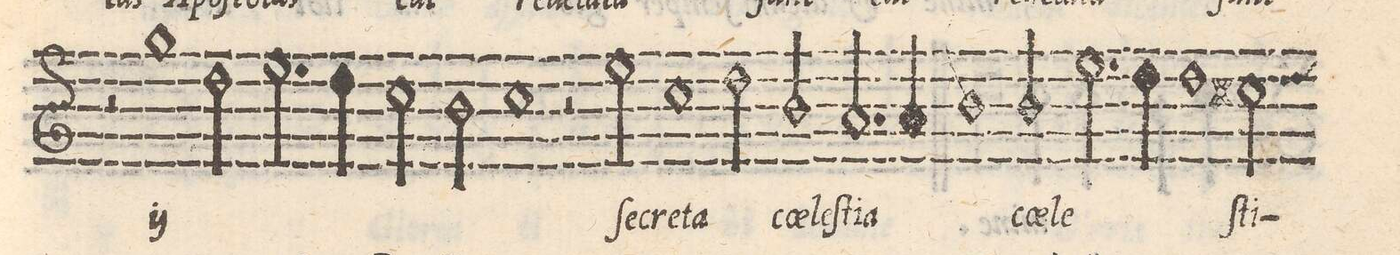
**kern	**text
*I"CANTVS	*
*clefG2	*
*k[]	*
*met(C|)	*
*M2/1	*
=45-	=45-
2r	.
*	*ij
1gg\	cu-
=46-	=46-
2dd\	-i
2.ee\	re-
4dd\	-ve-
=47-	=47-
2cc\	-la
2bny\	ta
1cc	sunt
*	*Xij
=48-	=48-
2r	.
2ee\	ſe-
1cc	-cre-
=49-	=49-
2dd\	-ta
2bny/	cœ-
2.a/	-leſ-
4a/	-ti-
=50-	=50-
1bny	-a
2bny/	cœ-
2.ee\	-le-
=51-	=51-
4dd\	.
1dd	.
*custos:dd	*
2cc#X\	-ſti-
*-	*-
